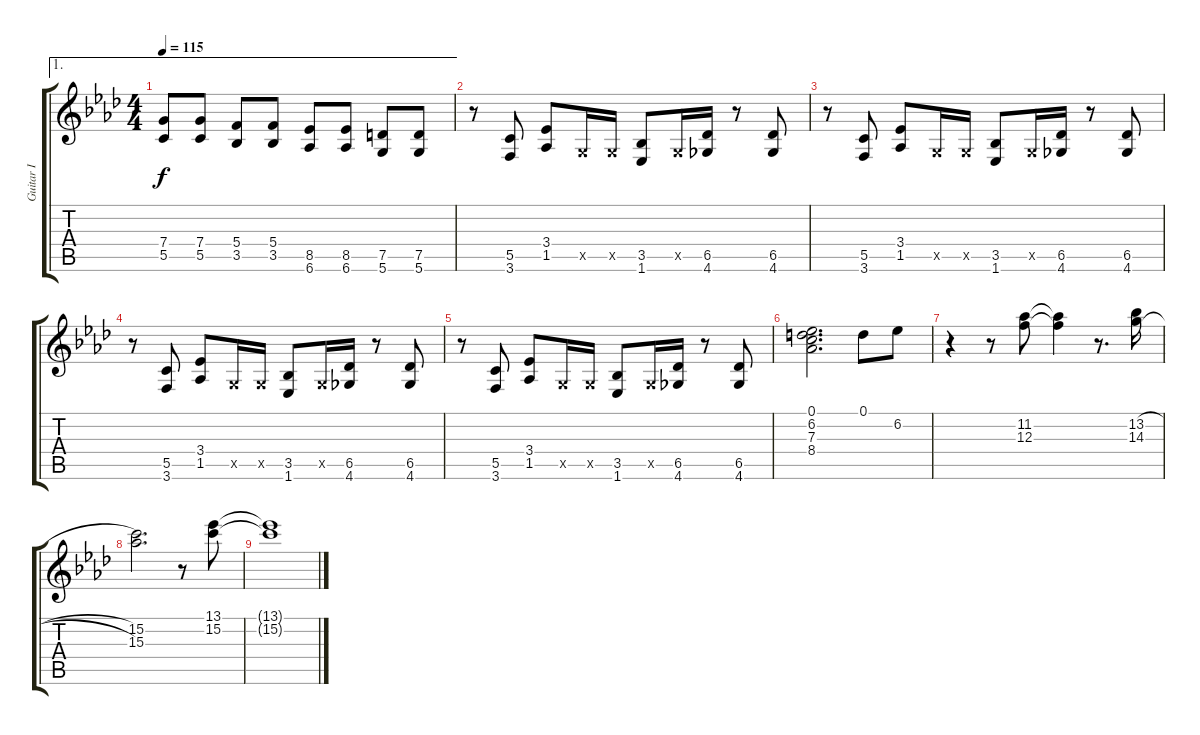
\track ("Guitar I" "Guitar I") {instrument acousticguitarsteel}
\staff {score tabs}
\tuning (D4 A3 F3 C3 G2 D2) {hide}
\ae 1
\ts (4 4)
\tempo 115
\clef g2
\ks ab
(7.4 5.5).8{dy f} (7.4 5.5).8 (5.4 3.5).8 (5.4 3.5).8 (8.5 6.6).8 (8.5 6.6).8 (7.5 5.6).8 (7.5 5.6).8 |
r.8 (5.5 3.6).8 (3.4 1.5).8 0.5{x}.16 0.5{x}.16 (3.5 1.6).8 0.5{x}.16 (6.5 4.6).16 r.8 (6.5 4.6).8 |
r.8 (5.5 3.6).8 (3.4 1.5).8 0.5{x}.16 0.5{x}.16 (3.5 1.6).8 0.5{x}.16 (6.5 4.6).16 r.8 (6.5 4.6).8 |
r.8 (5.5 3.6).8 (3.4 1.5).8 0.5{x}.16 0.5{x}.16 (3.5 1.6).8 0.5{x}.16 (6.5 4.6).16 r.8 (6.5 4.6).8 |
r.8 (5.5 3.6).8 (3.4 1.5).8 0.5{x}.16 0.5{x}.16 (3.5 1.6).8 0.5{x}.16 (6.5 4.6).16 r.8 (6.5 4.6).8 |
(0.1 6.2 7.3 8.4).2{d} 0.1.8 6.2.8 |
r.4 r.8 (11.2 12.3).8 (11.2{t} 12.3{t}).4 r.8{d} (13.2{h} 14.3{h}).16 |
(15.2 15.3).2{d} r.8 (13.1 15.2).8 |
(13.1{t} 15.2{t}).1
